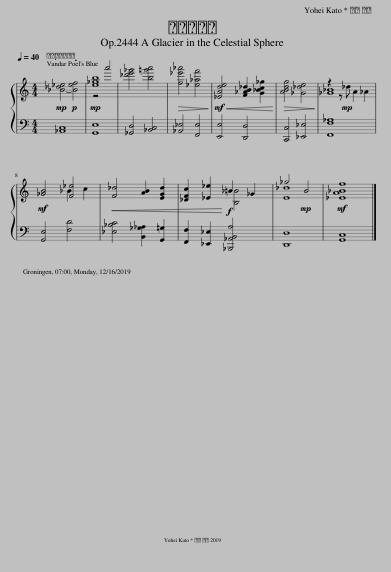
X:1
%%score { ( 1 3 ) | 2 }
L:1/8
Q:1/4=40
M:4/4
I:linebreak $
K:C
V:1 treble
V:3 treble
V:2 bass
V:1
!mp! [_B-_d_e]4!p! [Bef]4 |!mp! [e_gb]8 | [_d'e'_g']4 [b=g'a']4 |!>(! [f_e'_a']4 [_e_af']4!>)! |!mf!!<(! [_EAde]4 [F_AB_d]2 [G_Bc_g]2!<)! | %5
!>(! [ABdg]4 [_G_de]4!>)! | [_G_B]8 |$!mf! [_GB]4 [F_e]4 |!<(! [F_d]4 [AB]2 [EGd]2!<)! | [_DFc]2 [_E_e]2!f! _B2 _G2 | %10
 _g4!mp! B4 |!mf! [_EA_Bf]8 |] %12
V:2
 [_A,,C,]8 | [G,,E,]8 | [_G,,D,]4 [_B,,C,]4 | [_A,,_E,]4 [F,,E,]4 | [E,,E,]4 [D,,D,]4 | %5
 [C,,C,]4 [_E,,_E,]4 | [F,,F,_A,]8 |$ [G,,E,]4 [F,D]4 | [_E,_B,C]4 [B,,_G,_A,]2 [G,,=G,]2 | [F,,F,]2 [_E,,_E,]2 [_B,,,_A,,B,,A,]4 | %10
 [D,,D,]8 | [G,,C,]8 |] %12
V:3
 x8 | z4 a'4 | x8 | x8 | x8 | %5
 x8 | z2 z!mp! _d A2 _A2 |$ x4 _B2 c2 | x8 | x4 [B,=B]4 | %10
 [E_d]8 | x8 |] %12
